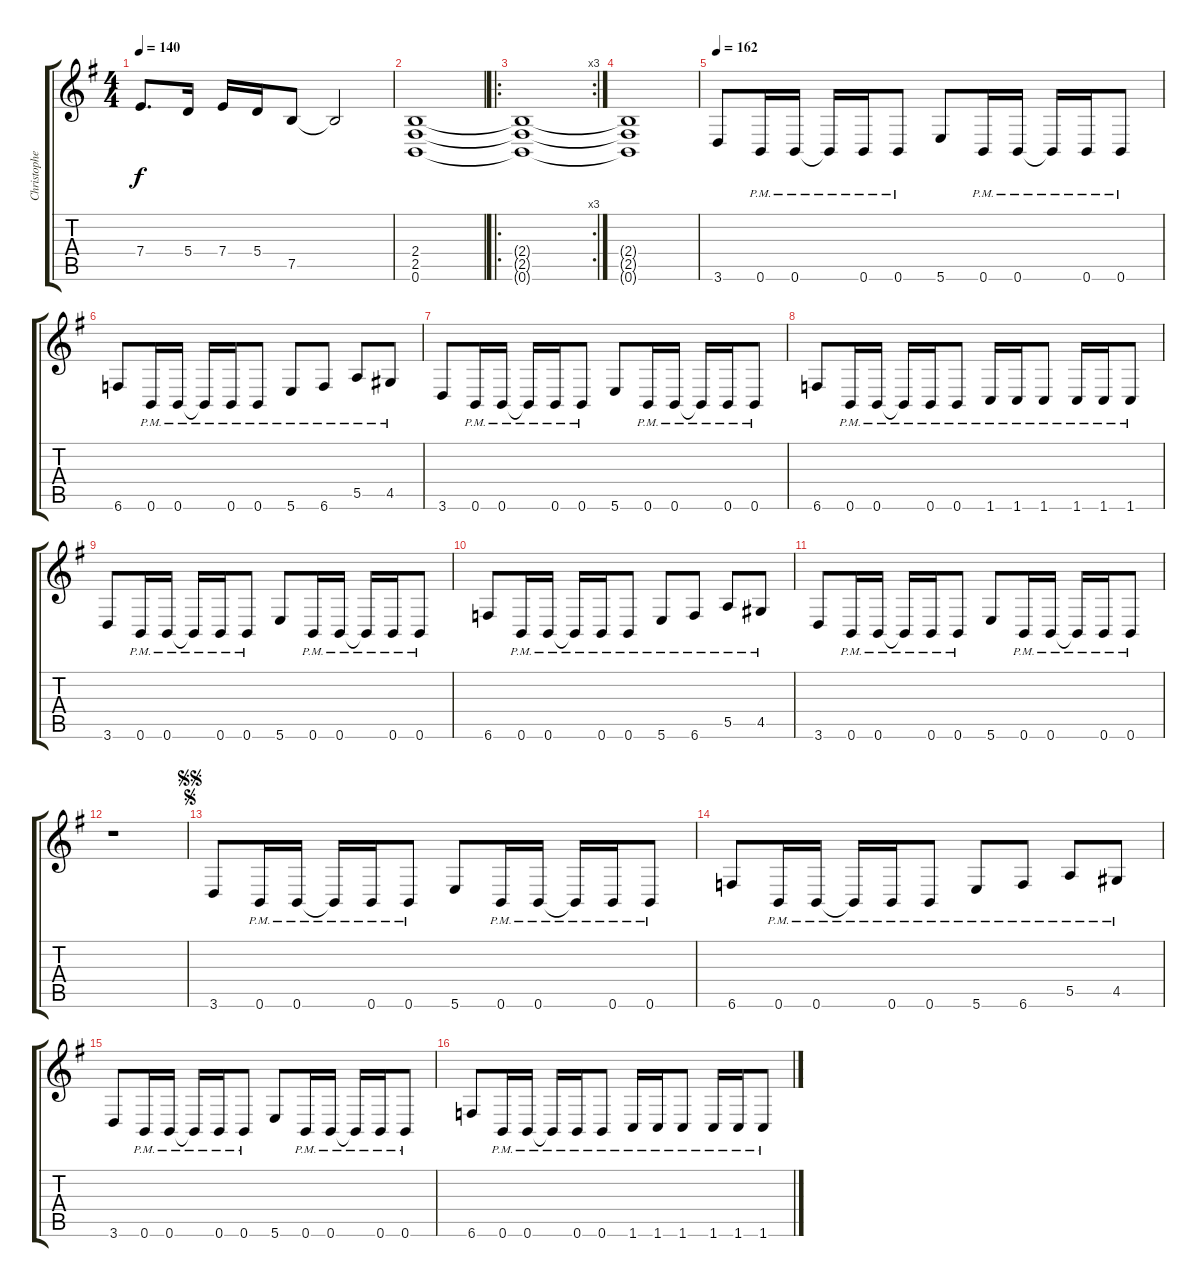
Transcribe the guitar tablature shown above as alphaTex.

\track ("Christopher Amott" "Christophe") {instrument distortionguitar}
\staff {score tabs}
\tuning (B3 Gb3 D3 A2 E2 B1) {hide}
\ts (4 4)
\tempo 140
\clef g2
\ks g
7.4.8{d dy f} 5.4.16 7.4.16 5.4.16 7.5.8 7.5{t}.2 |
(2.4 2.5 0.6).1 |
\ro
\rc 3
(2.4{t} 2.5{t} 0.6{t}).1 |
(2.4{t} 2.5{t} 0.6{t}).1 |
\tempo 162
3.6.8 0.6{pm}.16 0.6{pm}.16 0.6{pm t}.16 0.6{pm}.16 0.6{pm}.8 5.6.8 0.6{pm}.16 0.6{pm}.16 0.6{pm t}.16 0.6{pm}.16 0.6{pm}.8 |
6.6.8 0.6{pm}.16 0.6{pm}.16 0.6{pm t}.16 0.6{pm}.16 0.6{pm}.8 5.6{pm}.8 6.6{pm}.8 5.5{pm}.8 4.5{pm}.8 |
3.6.8 0.6{pm}.16 0.6{pm}.16 0.6{pm t}.16 0.6{pm}.16 0.6{pm}.8 5.6.8 0.6{pm}.16 0.6{pm}.16 0.6{pm t}.16 0.6{pm}.16 0.6{pm}.8 |
6.6.8 0.6{pm}.16 0.6{pm}.16 0.6{pm t}.16 0.6{pm}.16 0.6{pm}.8 1.6{pm}.16 1.6{pm}.16 1.6{pm}.8 1.6{pm}.16 1.6{pm}.16 1.6{pm}.8 |
3.6.8 0.6{pm}.16 0.6{pm}.16 0.6{pm t}.16 0.6{pm}.16 0.6{pm}.8 5.6.8 0.6{pm}.16 0.6{pm}.16 0.6{pm t}.16 0.6{pm}.16 0.6{pm}.8 |
6.6.8 0.6{pm}.16 0.6{pm}.16 0.6{pm t}.16 0.6{pm}.16 0.6{pm}.8 5.6{pm}.8 6.6{pm}.8 5.5{pm}.8 4.5{pm}.8 |
3.6.8 0.6{pm}.16 0.6{pm}.16 0.6{pm t}.16 0.6{pm}.16 0.6{pm}.8 5.6.8 0.6{pm}.16 0.6{pm}.16 0.6{pm t}.16 0.6{pm}.16 0.6{pm}.8 |
r.1 |
\jump segno
\jump segnosegno
3.6.8 0.6{pm}.16 0.6{pm}.16 0.6{pm t}.16 0.6{pm}.16 0.6{pm}.8 5.6.8 0.6{pm}.16 0.6{pm}.16 0.6{pm t}.16 0.6{pm}.16 0.6{pm}.8 |
6.6.8 0.6{pm}.16 0.6{pm}.16 0.6{pm t}.16 0.6{pm}.16 0.6{pm}.8 5.6{pm}.8 6.6{pm}.8 5.5{pm}.8 4.5{pm}.8 |
3.6.8 0.6{pm}.16 0.6{pm}.16 0.6{pm t}.16 0.6{pm}.16 0.6{pm}.8 5.6.8 0.6{pm}.16 0.6{pm}.16 0.6{pm t}.16 0.6{pm}.16 0.6{pm}.8 |
6.6.8 0.6{pm}.16 0.6{pm}.16 0.6{pm t}.16 0.6{pm}.16 0.6{pm}.8 1.6{pm}.16 1.6{pm}.16 1.6{pm}.8 1.6{pm}.16 1.6{pm}.16 1.6{pm}.8
